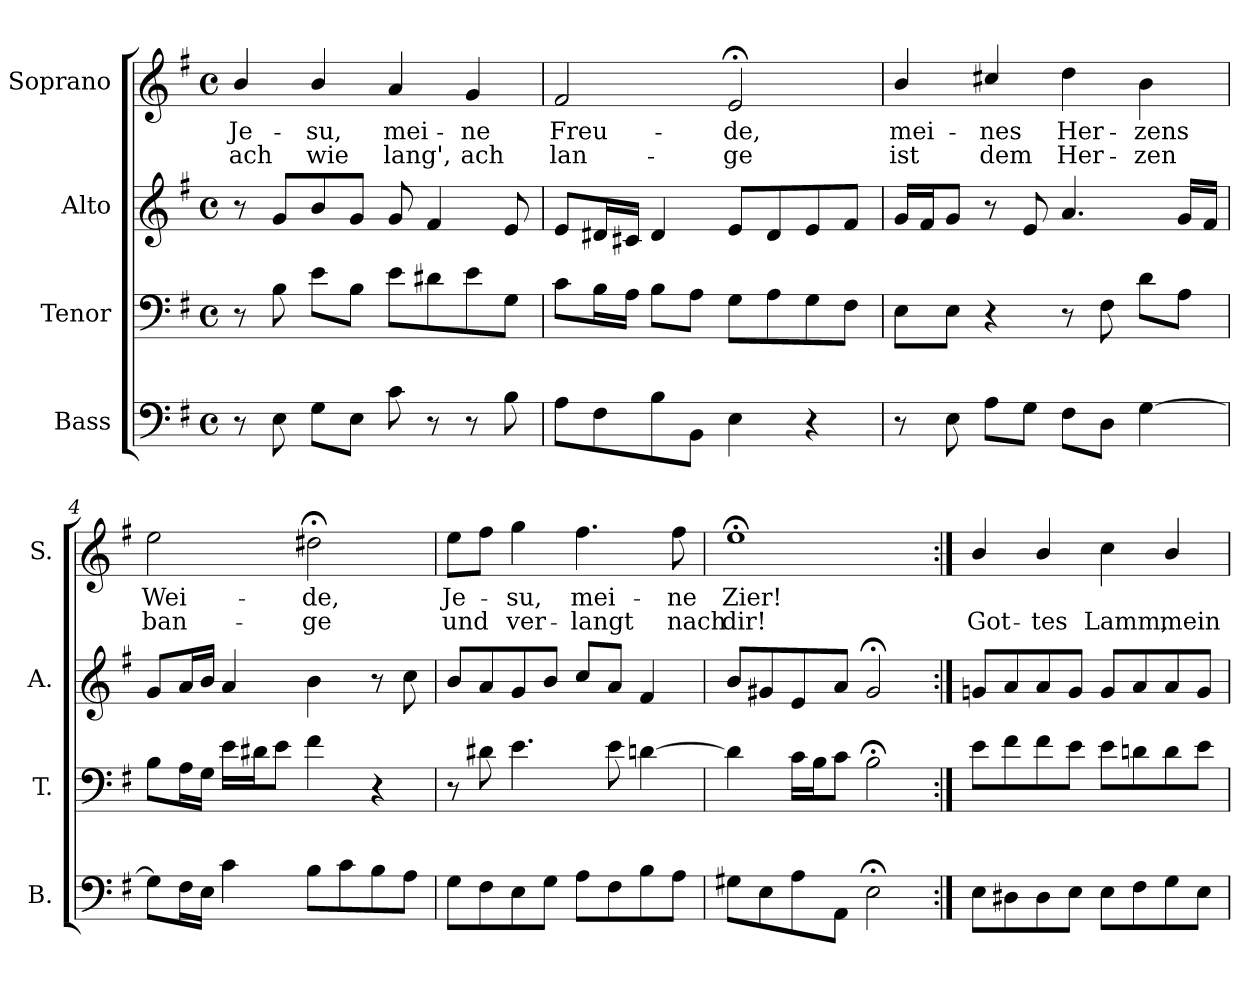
**kern	**kern	**kern	**kern	**text	**text
*part4	*part3	*part2	*part1	*part1	*part1
*staff4	*staff3	*staff2	*staff1	*staff1	*staff1
*I"Bass	*I"Tenor	*I"Alto	*I"Soprano	*	*
*I'B.	*I'T.	*I'A.	*I'S.	*	*
*clefF4	*clefF4	*clefG2	*clefG2	*	*
*k[f#]	*k[f#]	*k[f#]	*k[f#]	*	*
*G:	*G:	*G:	*e:	*	*
*M4/4	*M4/4	*M4/4	*M4/4	*	*
*met(c)	*met(c)	*met(c)	*met(c)	*	*
=1	=1	=1	=1	=1	=1
!	!	!	!	!LO:LY:b	!LO:LY:b
8r	8r	8r	4b/	Je-	ach
8E\	8B\	8g/L	.	.	.
!	!	!	!	!LO:LY:b	!LO:LY:b
8G\L	8e\L	8b/	4b/	-su,	wie
8E\J	8B\J	8g/J	.	.	.
!	!	!	!	!LO:LY:b	!LO:LY:b
8c\	8e\L	8g/	4a/	mei-	lang',
8r	8d#X\	4f#/	.	.	.
!	!	!	!	!LO:LY:b	!LO:LY:b
8r	8e\	.	4g/	-ne	ach
8B\	8G\J	8e/	.	.	.
=2	=2	=2	=2	=2	=2
!	!	!	!	!LO:LY:b	!LO:LY:b
8A\L	8c\L	8e/L	2f#/	Freu-	lan-
8F#\	16B\L	16d#X/L	.	.	.
.	16A\JJ	16c#X/JJ	.	.	.
8B\	8B\L	4d#/	.	.	.
8BB\J	8A\J	.	.	.	.
!	!	!	!	!LO:LY:b	!LO:LY:b
4E\	8G\L	8e/L	2e;</	-de,	-ge
.	8A\	8d#/	.	.	.
4r	8G\	8e/	.	.	.
.	8F#\J	8f#/J	.	.	.
=3	=3	=3	=3	=3	=3
!	!	!	!	!LO:LY:b	!LO:LY:b
8r	8E\L	16g/LL	4b/	mei-	ist
.	.	16f#/J	.	.	.
8E\	8E\J	8g/J	.	.	.
!	!	!	!	!LO:LY:b	!LO:LY:b
8A\L	4r	8r	4cc#X/	-nes	dem
8G\J	.	8e/	.	.	.
!	!	!	!	!LO:LY:b	!LO:LY:b
8F#\L	8r	4.a/	4dd\	Her-	Her-
8D\J	8F#\	.	.	.	.
!	!	!	!	!LO:LY:b	!LO:LY:b
[4G\	8d\L	.	4b\	-zens	-zen
.	8A\J	16g/LL	.	.	.
.	.	16f#/JJ	.	.	.
=4	=4	=4	=4	=4	=4
!	!	!	!	!LO:LY:b	!LO:LY:b
8G\L]	8B\L	8g/L	2ee\	Wei-	ban-
16F#\L	16A\L	16a/L	.	.	.
16E\JJ	16G\JJ	16b/JJ	.	.	.
4c\	16e\LL	4a/	.	.	.
.	16d#X\J	.	.	.	.
.	8e\J	.	.	.	.
!	!	!	!	!LO:LY:b	!LO:LY:b
8B\L	4f#\	4b\	2dd#X;<\	-de,	-ge
8c\	.	.	.	.	.
8B\	4r	8r	.	.	.
8A\J	.	8cc\	.	.	.
!!LO:LB:g=z
=5	=5	=5	=5	=5	=5
!	!	!	!	!LO:LY:b	!LO:LY:b
8G\L	8r	8b/L	8ee\L	Je-	und
8F#\	8d#X\	8a/	8ff#\J	.	.
!	!	!	!	!LO:LY:b	!LO:LY:b
8E\	4.e\	8g/	4gg\	-su,	ver-
8G\J	.	8b/J	.	.	.
!	!	!	!	!LO:LY:b	!LO:LY:b
8A\L	.	8cc/L	4.ff#\	mei-	-langt
8F#\	8e\	8a/J	.	.	.
8B\	[4dn\	4f#/	.	.	.
!	!	!	!	!LO:LY:b	!LO:LY:b
8A\J	.	.	8ff#\	-ne	nach
=6	=6	=6	=6	=6	=6
!	!	!	!	!LO:LY:b	!LO:LY:b
8G#X\L	4d\]	8b/L	1ee;<	Zier!	dir!
8E\	.	8g#X/	.	.	.
8A\	16c\LL	8e/	.	.	.
.	16B\J	.	.	.	.
8AA\J	8c\J	8a/J	.	.	.
2E;<\	2B;<\	2g#;</	.	.	.
=7:|!	=7:|!	=7:|!	=7:|!	=7:|!	=7:|!
!	!	!	!	!	!LO:LY:b
8E\L	8e\L	8gn/L	4b/	.	Got-
8D#X\	8f#\	8a/	.	.	.
!	!	!	!	!	!LO:LY:b
8D#\	8f#\	8a/	4b/	.	-tes
8E\J	8e\J	8g/J	.	.	.
!	!	!	!	!	!LO:LY:b
8E\L	8e\L	8g/L	4cc\	.	Lamm,
8F#\	8dn\	8a/	.	.	.
!	!	!	!	!	!LO:LY:b
8G\	8d\	8a/	4b/	.	mein
8E\J	8e\J	8g/J	.	.	.
=	=	=	=	=	=
*-	*-	*-	*-	*-	*-
